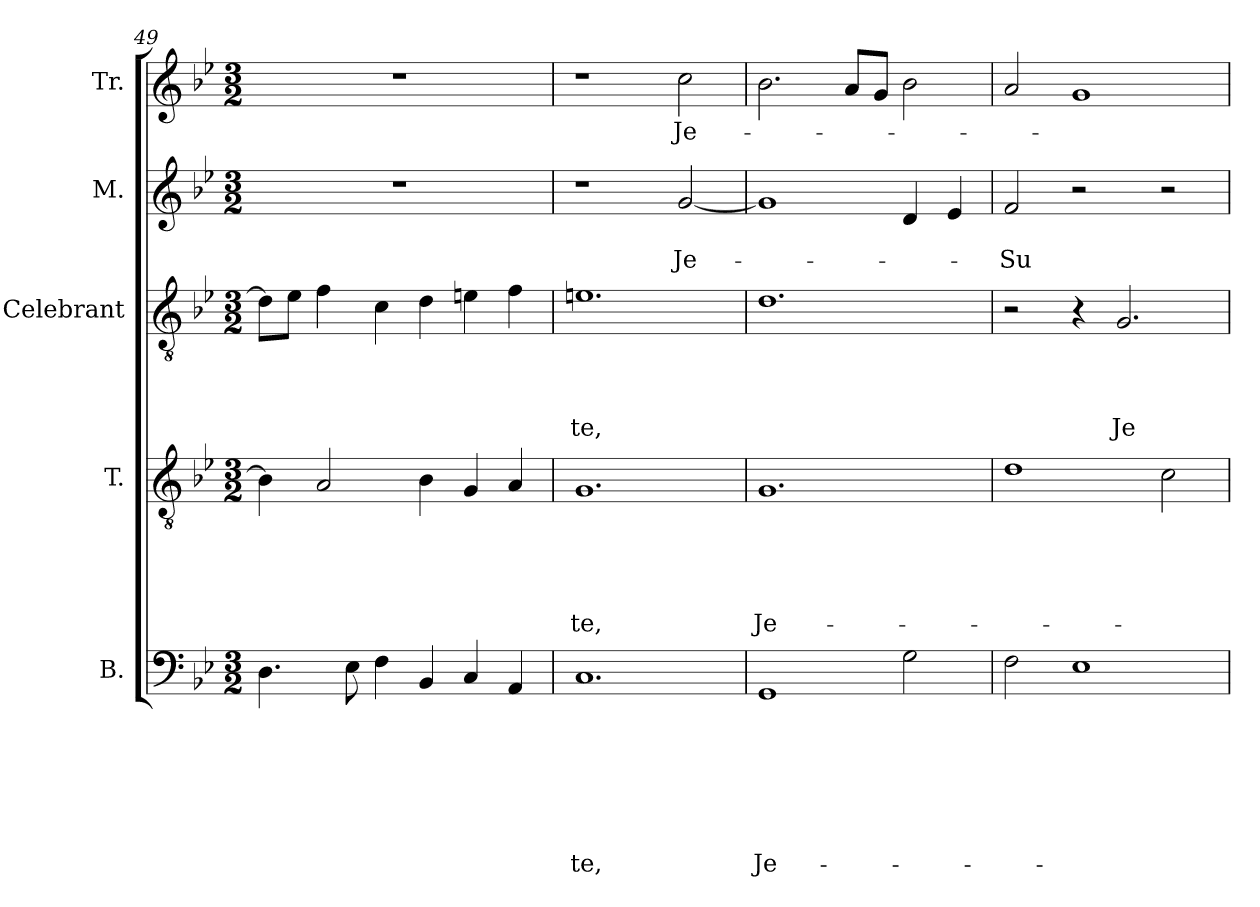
**kern	**text	**text	**text	**text	**text	**text	**text	**kern	**text	**text	**text	**text	**text	**kern	**text	**text	**text	**text	**kern	**text	**text	**kern	**text
*part5	*part5	*part5	*part5	*part5	*part5	*part5	*part5	*part4	*part4	*part4	*part4	*part4	*part4	*part3	*part3	*part3	*part3	*part3	*part2	*part2	*part2	*part1	*part1
*staff5	*staff5	*staff5	*staff5	*staff5	*staff5	*staff5	*staff5	*staff4	*staff4	*staff4	*staff4	*staff4	*staff4	*staff3	*staff3	*staff3	*staff3	*staff3	*staff2	*staff2	*staff2	*staff1	*staff1
*I"B.	*	*	*	*	*	*	*	*I"T.	*	*	*	*	*	*I"Celebrant	*	*	*	*	*I"M.	*	*	*I"Tr.	*
*I'B.	*	*	*	*	*	*	*	*I'T.	*	*	*	*	*	*I'Ct.	*	*	*	*	*I'M.	*	*	*I'Tr.	*
*clefF4	*	*	*	*	*	*	*	*clefGv2	*	*	*	*	*	*clefGv2	*	*	*	*	*clefG2	*	*	*clefG2	*
*k[b-e-]	*	*	*	*	*	*	*	*k[b-e-]	*	*	*	*	*	*k[b-e-]	*	*	*	*	*k[b-e-]	*	*	*k[b-e-]	*
*B-:	*	*	*	*	*	*	*	*B-:	*	*	*	*	*	*B-:	*	*	*	*	*B-:	*	*	*B-:	*
*M3/2	*	*	*	*	*	*	*	*M3/2	*	*	*	*	*	*M3/2	*	*	*	*	*M3/2	*	*	*M3/2	*
=49	=49	=49	=49	=49	=49	=49	=49	=49	=49	=49	=49	=49	=49	=49	=49	=49	=49	=49	=49	=49	=49	=49	=49
!	!	!	!	!	!	!	!	!	!	!	!	!	!	!	!	!	!	!	!LO:N:vis=1	!	!	!LO:N:vis=1	!
4.D\	.	.	.	.	.	.	.	4B-\]	.	.	.	.	.	8d\L]	.	.	.	.	1.r	.	.	1.r	.
.	.	.	.	.	.	.	.	.	.	.	.	.	.	8e-\J	.	.	.	.	.	.	.	.	.
.	.	.	.	.	.	.	.	2A/	.	.	.	.	.	4f\	.	.	.	.	.	.	.	.	.
8E-\	.	.	.	.	.	.	.	.	.	.	.	.	.	.	.	.	.	.	.	.	.	.	.
4F\	.	.	.	.	.	.	.	.	.	.	.	.	.	4c\	.	.	.	.	.	.	.	.	.
4BB-/	.	.	.	.	.	.	.	4B-\	.	.	.	.	.	4d\	.	.	.	.	.	.	.	.	.
4C/	.	.	.	.	.	.	.	4G/	.	.	.	.	.	4en\	.	.	.	.	.	.	.	.	.
4AA/	.	.	.	.	.	.	.	4A/	.	.	.	.	.	4f\	.	.	.	.	.	.	.	.	.
=50	=50	=50	=50	=50	=50	=50	=50	=50	=50	=50	=50	=50	=50	=50	=50	=50	=50	=50	=50	=50	=50	=50	=50
!	!	!	!	!	!	!	!LO:LY:b	!	!	!	!	!	!LO:LY:b	!	!	!	!	!LO:LY:b	!	!	!	!	!
1.C	.	.	.	.	.	.	-te,	1.G	.	.	.	.	-te,	1.e	.	.	.	-te,	1r	.	.	1r	.
!	!	!	!	!	!	!	!	!	!	!	!	!	!	!	!	!	!	!	!	!	!LO:LY:b	!	!LO:LY:b
.	.	.	.	.	.	.	.	.	.	.	.	.	.	.	.	.	.	.	[<2g/	.	Je-	2cc\	Je-
=51	=51	=51	=51	=51	=51	=51	=51	=51	=51	=51	=51	=51	=51	=51	=51	=51	=51	=51	=51	=51	=51	=51	=51
!	!	!	!	!	!	!	!LO:LY:b	!	!	!	!	!	!LO:LY:b	!	!	!	!	!	!	!	!	!	!
1GG	.	.	.	.	.	.	Je-	1.G	.	.	.	.	Je-	1.d	.	.	.	.	1g]	.	.	2.b-\	.
.	.	.	.	.	.	.	.	.	.	.	.	.	.	.	.	.	.	.	.	.	.	8a/L	.
.	.	.	.	.	.	.	.	.	.	.	.	.	.	.	.	.	.	.	.	.	.	8g/J	.
2G\	.	.	.	.	.	.	.	.	.	.	.	.	.	.	.	.	.	.	4d/	.	.	2b-\	.
.	.	.	.	.	.	.	.	.	.	.	.	.	.	.	.	.	.	.	4e-/	.	.	.	.
=52	=52	=52	=52	=52	=52	=52	=52	=52	=52	=52	=52	=52	=52	=52	=52	=52	=52	=52	=52	=52	=52	=52	=52
!	!	!	!	!	!	!	!	!	!	!	!	!	!	!	!	!	!	!	!	!	!LO:LY:b	!	!
2F\	.	.	.	.	.	.	.	1d	.	.	.	.	.	2r	.	.	.	.	2f/	.	-Su	2a/	.
1E-	.	.	.	.	.	.	.	.	.	.	.	.	.	4r	.	.	.	.	2r	.	.	1g	.
!	!	!	!	!	!	!	!	!	!	!	!	!	!	!	!	!	!	!LO:LY:b	!	!	!	!	!
.	.	.	.	.	.	.	.	.	.	.	.	.	.	2.G/	.	.	.	Je-	.	.	.	.	.
.	.	.	.	.	.	.	.	2c\	.	.	.	.	.	.	.	.	.	.	2r	.	.	.	.
=	=	=	=	=	=	=	=	=	=	=	=	=	=	=	=	=	=	=	=	=	=	=	=
*-	*-	*-	*-	*-	*-	*-	*-	*-	*-	*-	*-	*-	*-	*-	*-	*-	*-	*-	*-	*-	*-	*-	*-
